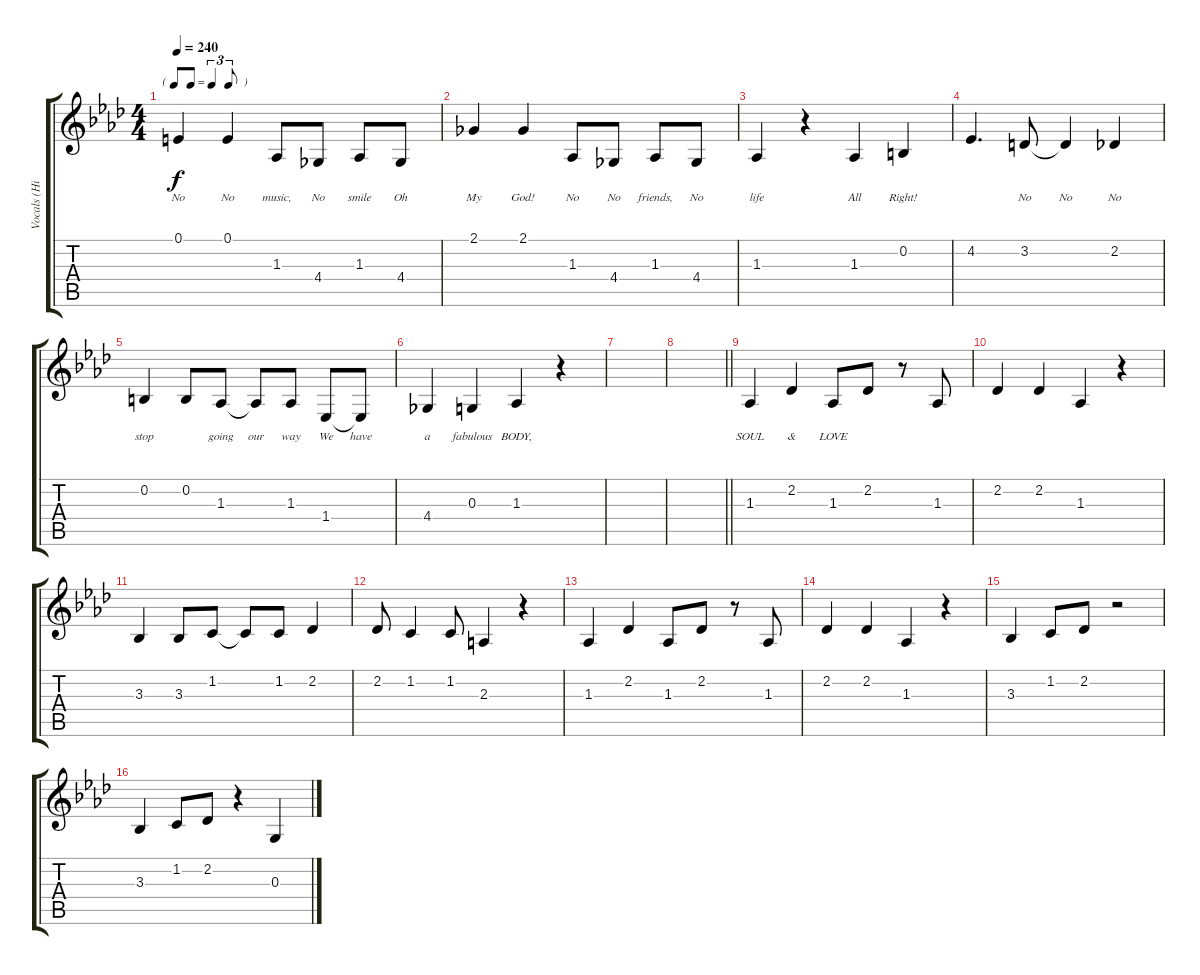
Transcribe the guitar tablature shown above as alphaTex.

\track ("Vocals (Hirasawa Yui)" "Vocals (Hi") {instrument altosax}
\staff {score tabs}
\tuning (E4 B3 G3 D3 A2 E2) {hide}
\ts (4 4)
\tf triplet8th
\tempo 240
\clef g2
\ks ab
0.1.4{lyrics (0 "No") lyrics (1 "") lyrics (2 "") lyrics (3 "") lyrics (4 "") dy f} 0.1.4{lyrics (0 "No") lyrics (1 "") lyrics (2 "") lyrics (3 "") lyrics (4 "")} 1.3.8{lyrics (0 "music,") lyrics (1 "") lyrics (2 "") lyrics (3 "") lyrics (4 "")} 4.4.8{lyrics (0 "No") lyrics (1 "") lyrics (2 "") lyrics (3 "") lyrics (4 "")} 1.3.8{lyrics (0 "smile") lyrics (1 "") lyrics (2 "") lyrics (3 "") lyrics (4 "")} 4.4.8{lyrics (0 "Oh") lyrics (1 "") lyrics (2 "") lyrics (3 "") lyrics (4 "")} |
2.1.4{lyrics (0 "My") lyrics (1 "") lyrics (2 "") lyrics (3 "") lyrics (4 "")} 2.1.4{lyrics (0 "God!") lyrics (1 "") lyrics (2 "") lyrics (3 "") lyrics (4 "")} 1.3.8{lyrics (0 "No") lyrics (1 "") lyrics (2 "") lyrics (3 "") lyrics (4 "")} 4.4.8{lyrics (0 "No") lyrics (1 "") lyrics (2 "") lyrics (3 "") lyrics (4 "")} 1.3.8{lyrics (0 "friends,") lyrics (1 "") lyrics (2 "") lyrics (3 "") lyrics (4 "")} 4.4.8{lyrics (0 "No") lyrics (1 "") lyrics (2 "") lyrics (3 "") lyrics (4 "")} |
1.3.4{lyrics (0 "life") lyrics (1 "") lyrics (2 "") lyrics (3 "") lyrics (4 "")} r.4 1.3.4{lyrics (0 "All") lyrics (1 "") lyrics (2 "") lyrics (3 "") lyrics (4 "")} 0.2.4{lyrics (0 "Right!") lyrics (1 "") lyrics (2 "") lyrics (3 "") lyrics (4 "")} |
4.2.4{d lyrics (0 "") lyrics (1 "") lyrics (2 "") lyrics (3 "") lyrics (4 "")} 3.2.8{lyrics (0 "No") lyrics (1 "") lyrics (2 "") lyrics (3 "") lyrics (4 "")} 3.2{t}.4{lyrics (0 "No") lyrics (1 "") lyrics (2 "") lyrics (3 "") lyrics (4 "")} 2.2.4{lyrics (0 "No") lyrics (1 "") lyrics (2 "") lyrics (3 "") lyrics (4 "")} |
0.2.4{lyrics (0 "stop") lyrics (1 "") lyrics (2 "") lyrics (3 "") lyrics (4 "")} 0.2.8{lyrics (0 "") lyrics (1 "") lyrics (2 "") lyrics (3 "") lyrics (4 "")} 1.3.8{lyrics (0 "going") lyrics (1 "") lyrics (2 "") lyrics (3 "") lyrics (4 "")} 1.3{t}.8{lyrics (0 "our") lyrics (1 "") lyrics (2 "") lyrics (3 "") lyrics (4 "")} 1.3.8{lyrics (0 "way") lyrics (1 "") lyrics (2 "") lyrics (3 "") lyrics (4 "")} 1.4.8{lyrics (0 "We") lyrics (1 "") lyrics (2 "") lyrics (3 "") lyrics (4 "")} 1.4{t}.8{lyrics (0 "have") lyrics (1 "") lyrics (2 "") lyrics (3 "") lyrics (4 "")} |
4.4.4{lyrics (0 "a") lyrics (1 "") lyrics (2 "") lyrics (3 "") lyrics (4 "")} 0.3.4{lyrics (0 "fabulous") lyrics (1 "") lyrics (2 "") lyrics (3 "") lyrics (4 "")} 1.3.4{lyrics (0 "BODY,") lyrics (1 "") lyrics (2 "") lyrics (3 "") lyrics (4 "")} r.4 |
|
\barLineRight lightlight
|
1.3.4{lyrics (0 "SOUL") lyrics (1 "") lyrics (2 "") lyrics (3 "") lyrics (4 "")} 2.2.4{lyrics (0 "&") lyrics (1 "") lyrics (2 "") lyrics (3 "") lyrics (4 "")} 1.3.8{lyrics (0 "LOVE") lyrics (1 "") lyrics (2 "") lyrics (3 "") lyrics (4 "")} 2.2.8 r.8 1.3.8 |
2.2.4 2.2.4 1.3.4 r.4 |
3.3.4 3.3.8 1.2.8 1.2{t}.8 1.2.8 2.2.4 |
2.2.8 1.2.4 1.2.8 2.3.4 r.4 |
1.3.4 2.2.4 1.3.8 2.2.8 r.8 1.3.8 |
2.2.4 2.2.4 1.3.4 r.4 |
3.3.4 1.2.8 2.2.8 r.2 |
3.3.4 1.2.8 2.2.8 r.4 0.3.4
